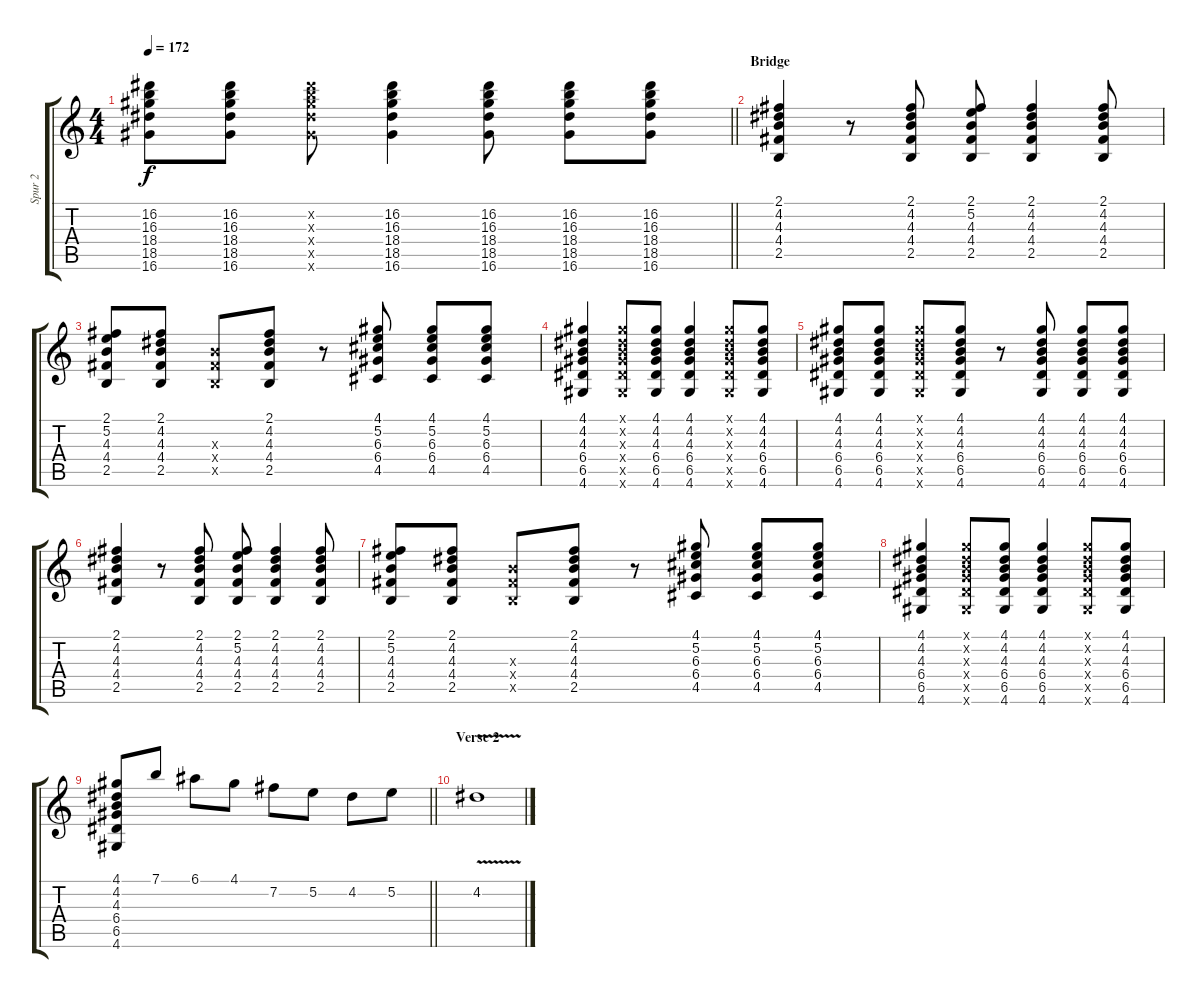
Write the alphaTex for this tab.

\track ("Spur 2" "Spur 2") {instrument electricguitarclean}
\staff {score tabs}
\tuning (E4 B3 G3 D3 A2 E2) {hide}
\ts (4 4)
\tempo 172
\clef g2
\barLineRight lightlight
\ks c
(16.2 16.3 18.4 18.5 16.6).8{dy f} (16.2 16.3 18.4 18.5 16.6).8 (16.2{x} 16.3{x} 18.4{x} 18.5{x} 16.6{x}).8 (16.2 16.3 18.4 18.5 16.6).4 (16.2 16.3 18.4 18.5 16.6).8 (16.2 16.3 18.4 18.5 16.6).8 (16.2 16.3 18.4 18.5 16.6).8 |
\section ("" "Bridge")
(2.1 4.2 4.3 4.4 2.5).4 r.8 (2.1 4.2 4.3 4.4 2.5).8 (2.1 5.2 4.3 4.4 2.5).8 (2.1 4.2 4.3 4.4 2.5).4 (2.1 4.2 4.3 4.4 2.5).8 |
(2.1 5.2 4.3 4.4 2.5).8 (2.1 4.2 4.3 4.4 2.5).8 (4.3{x} 4.4{x} 2.5{x}).8 (2.1 4.2 4.3 4.4 2.5).8 r.8 (4.1 5.2 6.3 6.4 4.5).8 (4.1 5.2 6.3 6.4 4.5).8 (4.1 5.2 6.3 6.4 4.5).8 |
(4.1 4.2 4.3 6.4 6.5 4.6).4 (4.1{x} 4.2{x} 4.3{x} 6.4{x} 6.5{x} 4.6{x}).8 (4.1 4.2 4.3 6.4 6.5 4.6).8 (4.1 4.2 4.3 6.4 6.5 4.6).4 (4.1{x} 4.2{x} 4.3{x} 6.4{x} 6.5{x} 4.6{x}).8 (4.1 4.2 4.3 6.4 6.5 4.6).8 |
(4.1 4.2 4.3 6.4 6.5 4.6).8 (4.1 4.2 4.3 6.4 6.5 4.6).8 (4.1{x} 4.2{x} 4.3{x} 6.4{x} 6.5{x} 4.6{x}).8 (4.1 4.2 4.3 6.4 6.5 4.6).8 r.8 (4.1 4.2 4.3 6.4 6.5 4.6).8 (4.1 4.2 4.3 6.4 6.5 4.6).8 (4.1 4.2 4.3 6.4 6.5 4.6).8 |
(2.1 4.2 4.3 4.4 2.5).4 r.8 (2.1 4.2 4.3 4.4 2.5).8 (2.1 5.2 4.3 4.4 2.5).8 (2.1 4.2 4.3 4.4 2.5).4 (2.1 4.2 4.3 4.4 2.5).8 |
(2.1 5.2 4.3 4.4 2.5).8 (2.1 4.2 4.3 4.4 2.5).8 (4.3{x} 4.4{x} 2.5{x}).8 (2.1 4.2 4.3 4.4 2.5).8 r.8 (4.1 5.2 6.3 6.4 4.5).8 (4.1 5.2 6.3 6.4 4.5).8 (4.1 5.2 6.3 6.4 4.5).8 |
(4.1 4.2 4.3 6.4 6.5 4.6).4 (4.1{x} 4.2{x} 4.3{x} 6.4{x} 6.5{x} 4.6{x}).8 (4.1 4.2 4.3 6.4 6.5 4.6).8 (4.1 4.2 4.3 6.4 6.5 4.6).4 (4.1{x} 4.2{x} 4.3{x} 6.4{x} 6.5{x} 4.6{x}).8 (4.1 4.2 4.3 6.4 6.5 4.6).8 |
\barLineRight lightlight
(4.1 4.2 4.3 6.4 6.5 4.6).8 7.1.8 6.1.8 4.1.8 7.2.8 5.2.8 4.2.8 5.2.8 |
\section ("" "Verse 2")
4.2{v}.1
